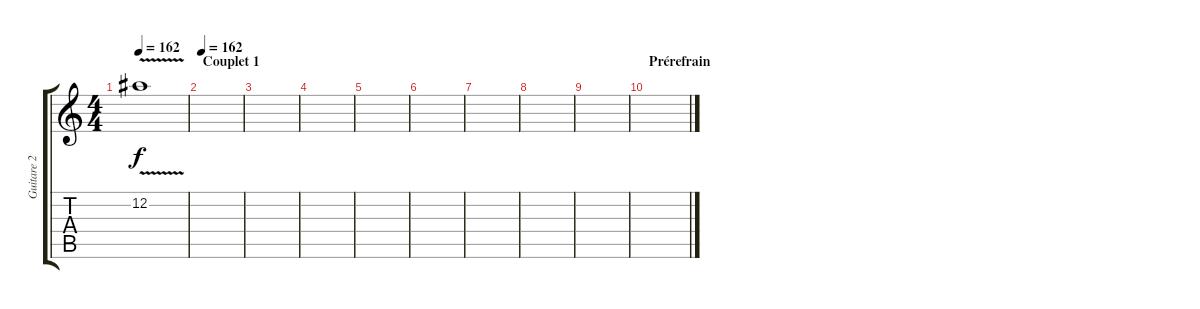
\track ("Guitare 2" "Guitare 2") {instrument overdrivenguitar}
\staff {score tabs}
\tuning (Eb4 Bb3 Gb3 Db3 Ab2 Eb2) {hide}
\ts (4 4)
\tempo 162
\clef g2
\ks c
12.2{v}.1{dy f} |
\section ("" "Couplet 1")
\tempo 162
|
|
|
|
|
|
|
|
\section ("" "Prérefrain")
